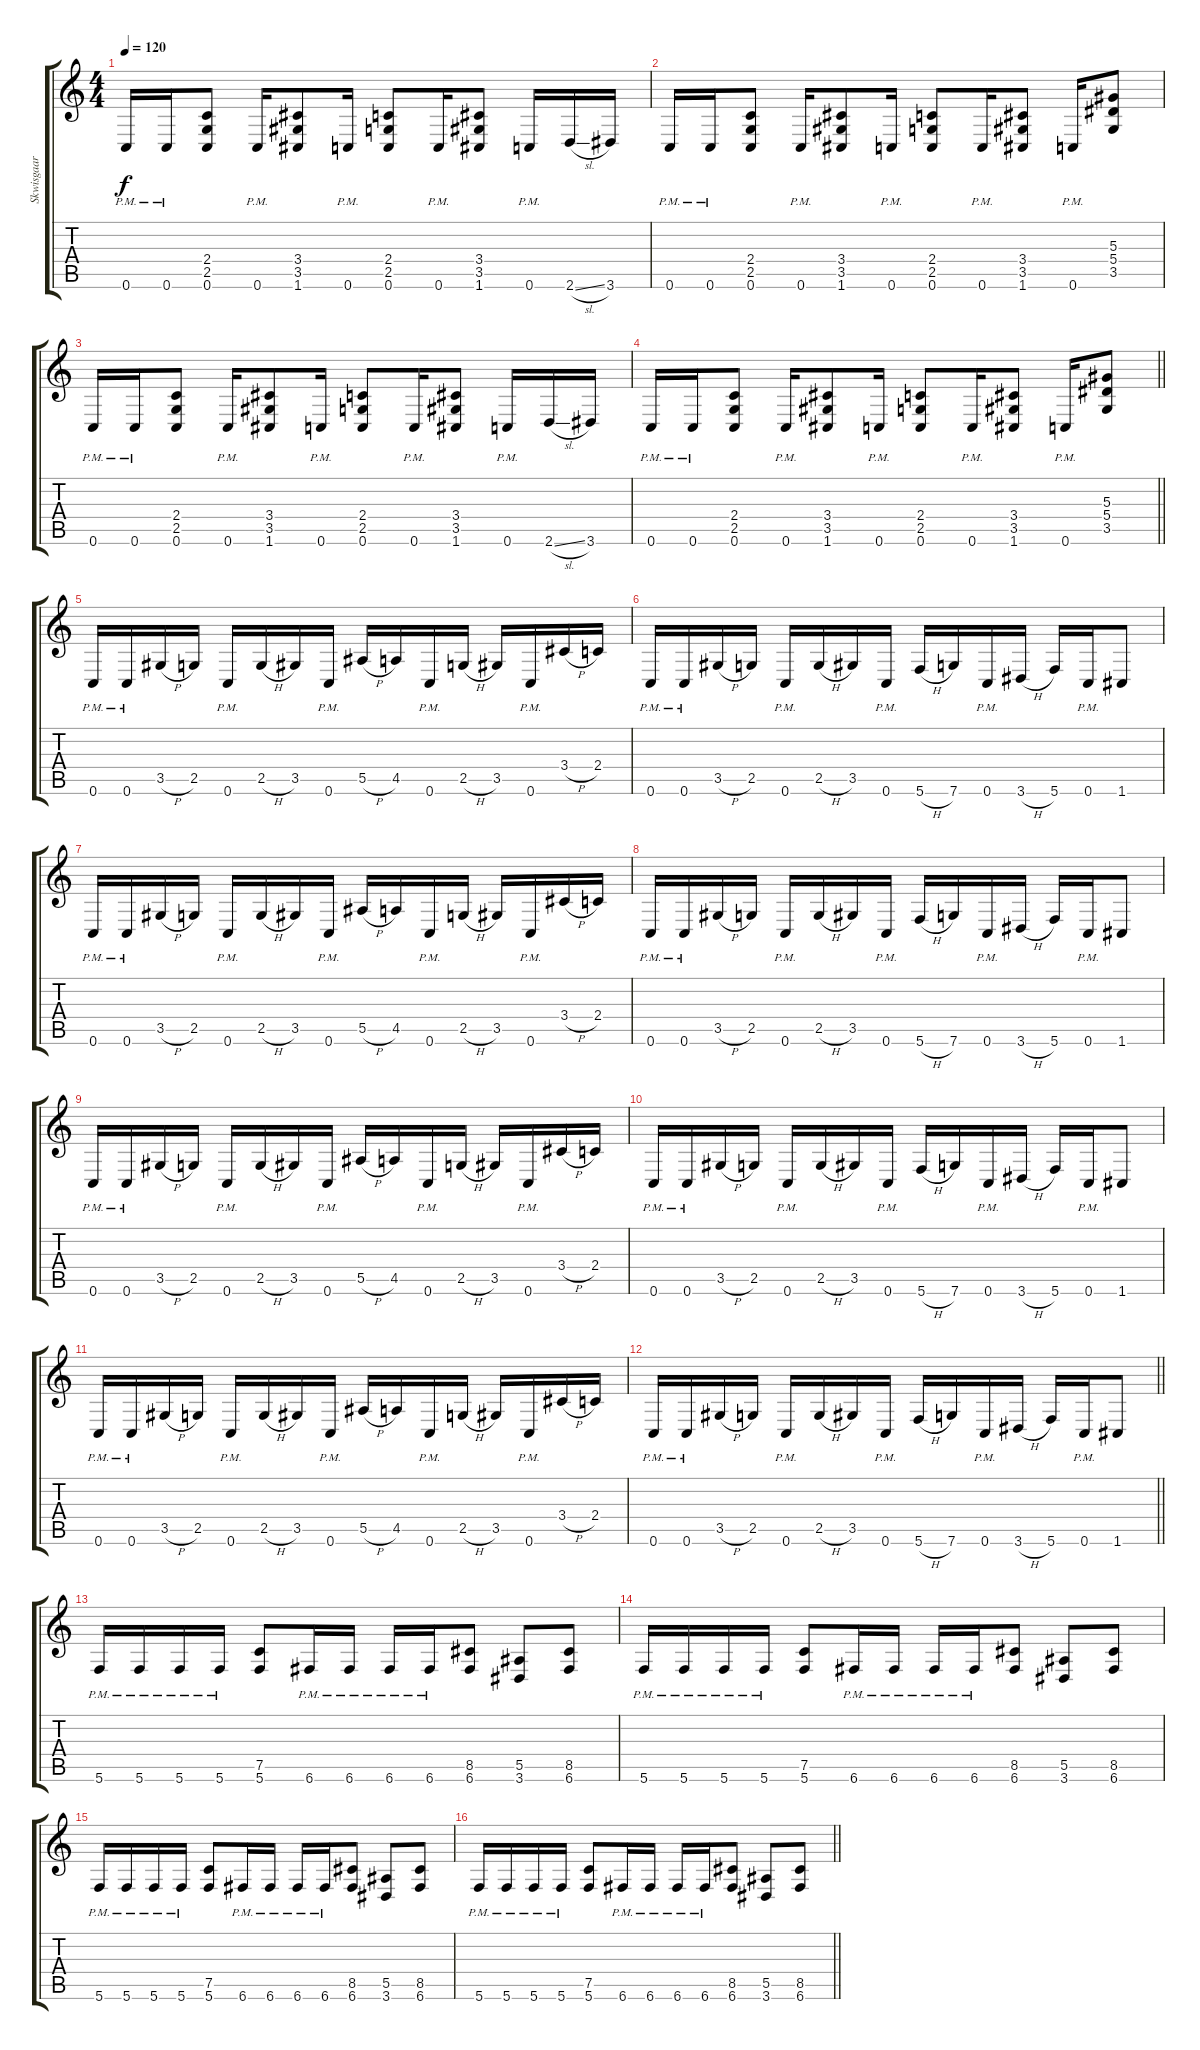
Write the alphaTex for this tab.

\track ("Skwisgaar" "Skwisgaar") {instrument distortionguitar}
\staff {score tabs}
\tuning (C4 G3 Eb3 Bb2 F2 C2) {hide}
\ts (4 4)
\tempo 120
\clef g2
\ks c
0.6{pm}.16{dy f} 0.6{pm}.16 (2.4 2.5 0.6).8 0.6{pm}.16 (3.4 3.5 1.6).8 0.6{pm}.16 (2.4 2.5 0.6).8 0.6{pm}.16 (3.4 3.5 1.6).8 0.6{pm}.16 2.6{sl}.16 3.6.16 |
0.6{pm}.16 0.6{pm}.16 (2.4 2.5 0.6).8 0.6{pm}.16 (3.4 3.5 1.6).8 0.6{pm}.16 (2.4 2.5 0.6).8 0.6{pm}.16 (3.4 3.5 1.6).8 0.6{pm}.16 (5.3 5.4 3.5).8 |
0.6{pm}.16 0.6{pm}.16 (2.4 2.5 0.6).8 0.6{pm}.16 (3.4 3.5 1.6).8 0.6{pm}.16 (2.4 2.5 0.6).8 0.6{pm}.16 (3.4 3.5 1.6).8 0.6{pm}.16 2.6{sl}.16 3.6.16 |
\barLineRight lightlight
0.6{pm}.16 0.6{pm}.16 (2.4 2.5 0.6).8 0.6{pm}.16 (3.4 3.5 1.6).8 0.6{pm}.16 (2.4 2.5 0.6).8 0.6{pm}.16 (3.4 3.5 1.6).8 0.6{pm}.16 (5.3 5.4 3.5).8 |
0.6{pm}.16 0.6{pm}.16 3.5{h}.16 2.5.16 0.6{pm}.16 2.5{h}.16 3.5.16 0.6{pm}.16 5.5{h}.16 4.5.16 0.6{pm}.16 2.5{h}.16 3.5.16 0.6{pm}.16 3.4{h}.16 2.4.16 |
0.6{pm}.16 0.6{pm}.16 3.5{h}.16 2.5.16 0.6{pm}.16 2.5{h}.16 3.5.16 0.6{pm}.16 5.6{h}.16 7.6.16 0.6{pm}.16 3.6{h}.16 5.6.16 0.6{pm}.16 1.6.8 |
0.6{pm}.16 0.6{pm}.16 3.5{h}.16 2.5.16 0.6{pm}.16 2.5{h}.16 3.5.16 0.6{pm}.16 5.5{h}.16 4.5.16 0.6{pm}.16 2.5{h}.16 3.5.16 0.6{pm}.16 3.4{h}.16 2.4.16 |
0.6{pm}.16 0.6{pm}.16 3.5{h}.16 2.5.16 0.6{pm}.16 2.5{h}.16 3.5.16 0.6{pm}.16 5.6{h}.16 7.6.16 0.6{pm}.16 3.6{h}.16 5.6.16 0.6{pm}.16 1.6.8 |
0.6{pm}.16 0.6{pm}.16 3.5{h}.16 2.5.16 0.6{pm}.16 2.5{h}.16 3.5.16 0.6{pm}.16 5.5{h}.16 4.5.16 0.6{pm}.16 2.5{h}.16 3.5.16 0.6{pm}.16 3.4{h}.16 2.4.16 |
0.6{pm}.16 0.6{pm}.16 3.5{h}.16 2.5.16 0.6{pm}.16 2.5{h}.16 3.5.16 0.6{pm}.16 5.6{h}.16 7.6.16 0.6{pm}.16 3.6{h}.16 5.6.16 0.6{pm}.16 1.6.8 |
0.6{pm}.16 0.6{pm}.16 3.5{h}.16 2.5.16 0.6{pm}.16 2.5{h}.16 3.5.16 0.6{pm}.16 5.5{h}.16 4.5.16 0.6{pm}.16 2.5{h}.16 3.5.16 0.6{pm}.16 3.4{h}.16 2.4.16 |
\barLineRight lightlight
0.6{pm}.16 0.6{pm}.16 3.5{h}.16 2.5.16 0.6{pm}.16 2.5{h}.16 3.5.16 0.6{pm}.16 5.6{h}.16 7.6.16 0.6{pm}.16 3.6{h}.16 5.6.16 0.6{pm}.16 1.6.8 |
5.6{pm}.16 5.6{pm}.16 5.6{pm}.16 5.6{pm}.16 (7.5 5.6).8 6.6{pm}.16 6.6{pm}.16 6.6{pm}.16 6.6{pm}.16 (8.5 6.6).8 (5.5 3.6).8 (8.5 6.6).8 |
5.6{pm}.16 5.6{pm}.16 5.6{pm}.16 5.6{pm}.16 (7.5 5.6).8 6.6{pm}.16 6.6{pm}.16 6.6{pm}.16 6.6{pm}.16 (8.5 6.6).8 (5.5 3.6).8 (8.5 6.6).8 |
5.6{pm}.16 5.6{pm}.16 5.6{pm}.16 5.6{pm}.16 (7.5 5.6).8 6.6{pm}.16 6.6{pm}.16 6.6{pm}.16 6.6{pm}.16 (8.5 6.6).8 (5.5 3.6).8 (8.5 6.6).8 |
\barLineRight lightlight
5.6{pm}.16 5.6{pm}.16 5.6{pm}.16 5.6{pm}.16 (7.5 5.6).8 6.6{pm}.16 6.6{pm}.16 6.6{pm}.16 6.6{pm}.16 (8.5 6.6).8 (5.5 3.6).8 (8.5 6.6).8
